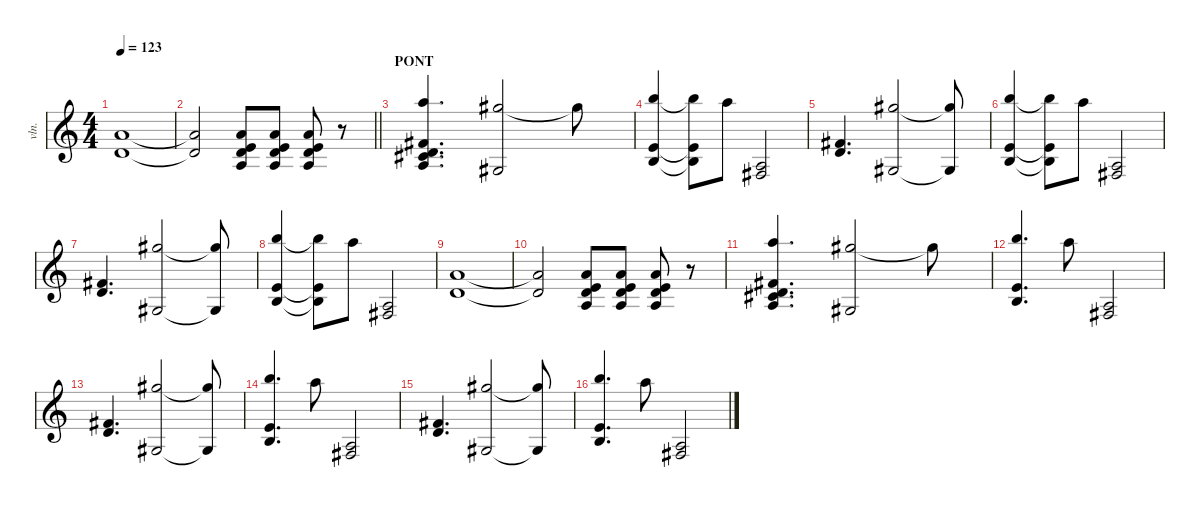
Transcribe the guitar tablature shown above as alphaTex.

\defaultSystemsLayout 4
\hideDynamics
\bracketExtendMode nobrackets
\otherSystemsTrackNameOrientation horizontal
\track ("Synth" "vln.") {instrument stringensemble1}
\staff {score}
\tuning (E4 B3 G3 D3 A2 E2)
\ts (4 4)
\tempo 123
\clef g2
\ks c
(14.3 12.4).1{dy f beam Up} |
\barLineRight lightlight
(14.3{t} 12.4{t}).2{beam Up} (5.1 5.2 7.3 7.4).8{beam Up} (5.1 5.2 7.3 7.4).8{beam Up} (5.1 5.2 7.3 7.4).8{beam Up} r.8{beam Up} |
\section ("" "PONT")
(17.1 11.3{acc #} 12.4 16.5{acc #} 17.6).4{d beam Up} (16.1{acc #} 16.6{acc #}).2{beam Up} 16.1{t acc #}.8{beam Down} |
(19.1 19.5 19.6).4{beam Up} (19.1{t} 19.5{t} 19.6{t}).8{beam Down} 17.1.8{beam Down} (12.5 14.6{acc #}).2{beam Up} |
(11.3{acc #} 12.4).4{d beam Up} (16.1{acc #} 16.6{acc #}).2{beam Up} (16.1{t acc #} 16.6{t acc #}).8{beam Up} |
(19.1 19.5 19.6).4{beam Up} (19.1{t} 19.5{t} 19.6{t}).8{beam Down} 17.1.8{beam Down} (12.5 14.6{acc #}).2{beam Up} |
(11.3{acc #} 12.4).4{d beam Up} (16.1{acc #} 16.6{acc #}).2{beam Up} (16.1{t acc #} 16.6{t acc #}).8{beam Up} |
(19.1 19.5 19.6).4{beam Up} (19.1{t} 19.5{t} 19.6{t}).8{beam Down} 17.1.8{beam Down} (12.5 14.6{acc #}).2{beam Up} |
(14.3 12.4).1{beam Up} |
(14.3{t} 12.4{t}).2{beam Up} (5.1 5.2 7.3 7.4).8{beam Up} (5.1 5.2 7.3 7.4).8{beam Up} (5.1 5.2 7.3 7.4).8{beam Up} r.8{beam Up} |
(17.1 11.3{acc #} 12.4 16.5{acc #} 17.6).4{d beam Up} (16.1{acc #} 16.6{acc #}).2{beam Up} 16.1{t acc #}.8{beam Down} |
(19.1 19.5 19.6).4{d beam Up} 17.1.8{beam Down} (12.5 14.6{acc #}).2{beam Up} |
(11.3{acc #} 12.4).4{d beam Up} (16.1{acc #} 16.6{acc #}).2{beam Up} (16.1{t acc #} 16.6{t acc #}).8{beam Up} |
(19.1 19.5 19.6).4{d beam Up} 17.1.8{beam Down} (12.5 14.6{acc #}).2{beam Up} |
(11.3{acc #} 12.4).4{d beam Up} (16.1{acc #} 16.6{acc #}).2{beam Up} (16.1{t acc #} 16.6{t acc #}).8{beam Up} |
(19.1 19.5 19.6).4{d beam Up} 17.1.8{beam Down} (12.5 14.6{acc #}).2{beam Up}
